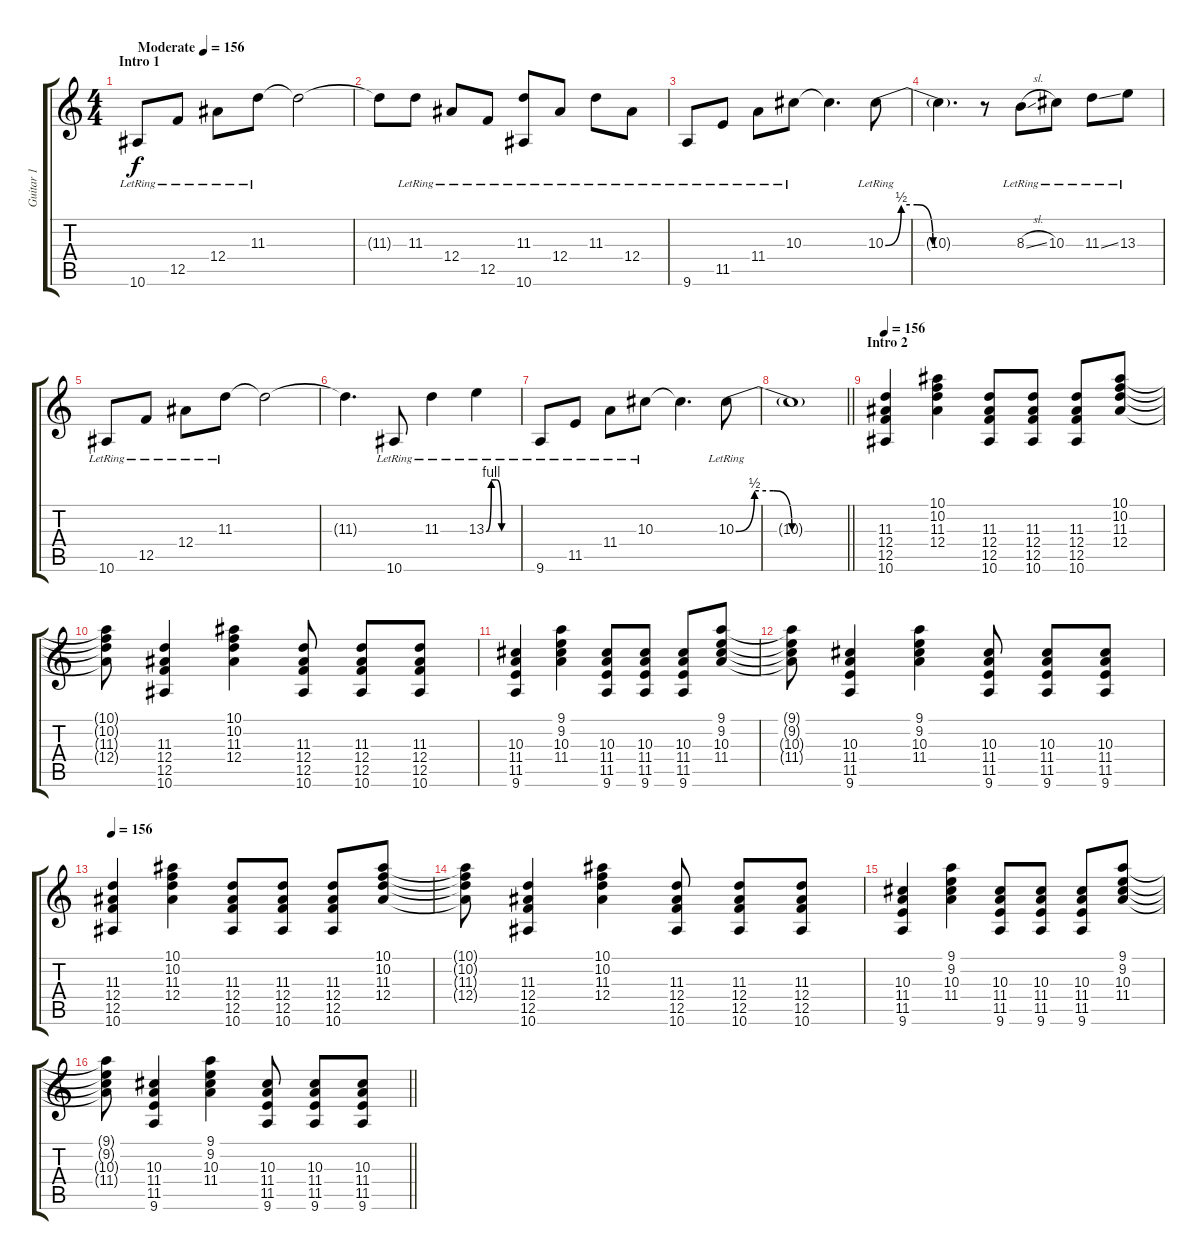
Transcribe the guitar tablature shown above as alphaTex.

\track ("Guitar 1" "Guitar 1") {instrument overdrivenguitar}
\staff {score tabs}
\tuning (C4 G3 Eb3 Bb2 F2 C2) {hide}
\ts (4 4)
\section ("" "Intro 1")
\tempo (156 "Moderate")
\tempo 60
\tempo (156 "Moderate")
\clef g2
\ks c
10.6{lr}.8{dy f instrument overdrivenguitar} 12.5{lr}.8 12.4{lr}.8 11.3{lr}.8 11.3{t}.2 |
11.3{t}.8 11.3{lr}.8 12.4{lr}.8 12.5{lr}.8 (11.3{lr} 10.6).8 12.4{lr}.8 11.3{lr}.8 12.4{lr}.8 |
9.6{lr}.8 11.5{lr}.8 11.4{lr}.8 10.3{lr}.8 10.3{t}.4{d} 10.3{be (custom 0 0 10 2 20 2 30 0 60 0) lr}.8 |
10.3{t}.4{d} r.8 8.3{sl lr}.8 10.3{lr}.8 11.3{ss lr}.8 13.3{lr}.8 |
10.6{lr}.8 12.5{lr}.8 12.4{lr}.8 11.3{lr}.8 11.3{t}.2 |
11.3{t}.4{d} 10.6{lr}.8 11.3{lr}.4 13.3{be (custom 0 0 10 4 20 4 30 0 60 0) lr}.4 |
9.6{lr}.8 11.5{lr}.8 11.4{lr}.8 10.3{lr}.8 10.3{t}.4{d} 10.3{be (custom 0 0 10 2 20 2 30 0 60 0) lr}.8 |
\barLineRight lightlight
10.3{t}.1 |
\section ("" "Intro 2")
\tempo 156
(11.3 12.4 12.5 10.6).4{instrument overdrivenguitar} (10.1 10.2 11.3 12.4).4 (11.3 12.4 12.5 10.6).8 (11.3 12.4 12.5 10.6).8 (11.3 12.4 12.5 10.6).8 (10.1 10.2 11.3 12.4).8 |
(10.1{t} 10.2{t} 11.3{t} 12.4{t}).8 (11.3 12.4 12.5 10.6).4 (10.1 10.2 11.3 12.4).4 (11.3 12.4 12.5 10.6).8 (11.3 12.4 12.5 10.6).8 (11.3 12.4 12.5 10.6).8 |
(10.3 11.4 11.5 9.6).4 (9.1 9.2 10.3 11.4).4 (10.3 11.4 11.5 9.6).8 (10.3 11.4 11.5 9.6).8 (10.3 11.4 11.5 9.6).8 (9.1 9.2 10.3 11.4).8 |
(9.1{t} 9.2{t} 10.3{t} 11.4{t}).8 (10.3 11.4 11.5 9.6).4 (9.1 9.2 10.3 11.4).4 (10.3 11.4 11.5 9.6).8 (10.3 11.4 11.5 9.6).8 (10.3 11.4 11.5 9.6).8 |
\tempo 156
(11.3 12.4 12.5 10.6).4{instrument overdrivenguitar} (10.1 10.2 11.3 12.4).4 (11.3 12.4 12.5 10.6).8 (11.3 12.4 12.5 10.6).8 (11.3 12.4 12.5 10.6).8 (10.1 10.2 11.3 12.4).8 |
(10.1{t} 10.2{t} 11.3{t} 12.4{t}).8 (11.3 12.4 12.5 10.6).4 (10.1 10.2 11.3 12.4).4 (11.3 12.4 12.5 10.6).8 (11.3 12.4 12.5 10.6).8 (11.3 12.4 12.5 10.6).8 |
(10.3 11.4 11.5 9.6).4 (9.1 9.2 10.3 11.4).4 (10.3 11.4 11.5 9.6).8 (10.3 11.4 11.5 9.6).8 (10.3 11.4 11.5 9.6).8 (9.1 9.2 10.3 11.4).8 |
\barLineRight lightlight
(9.1{t} 9.2{t} 10.3{t} 11.4{t}).8 (10.3 11.4 11.5 9.6).4 (9.1 9.2 10.3 11.4).4 (10.3 11.4 11.5 9.6).8 (10.3 11.4 11.5 9.6).8 (10.3 11.4 11.5 9.6).8
